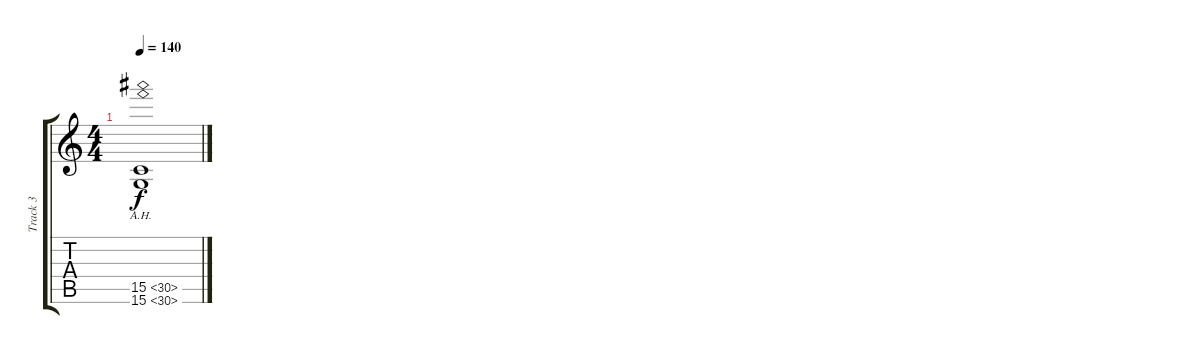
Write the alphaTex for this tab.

\track ("Track 3" "Track 3") {instrument stringensemble1}
\staff {score tabs}
\tuning (E4 B3 G3 D3 A2 E2) {hide}
\ts (4 4)
\tempo 140
\clef g2
\ks c
(15.5{ah 15} 15.6{ah 15}).1{dy f volume 0}
